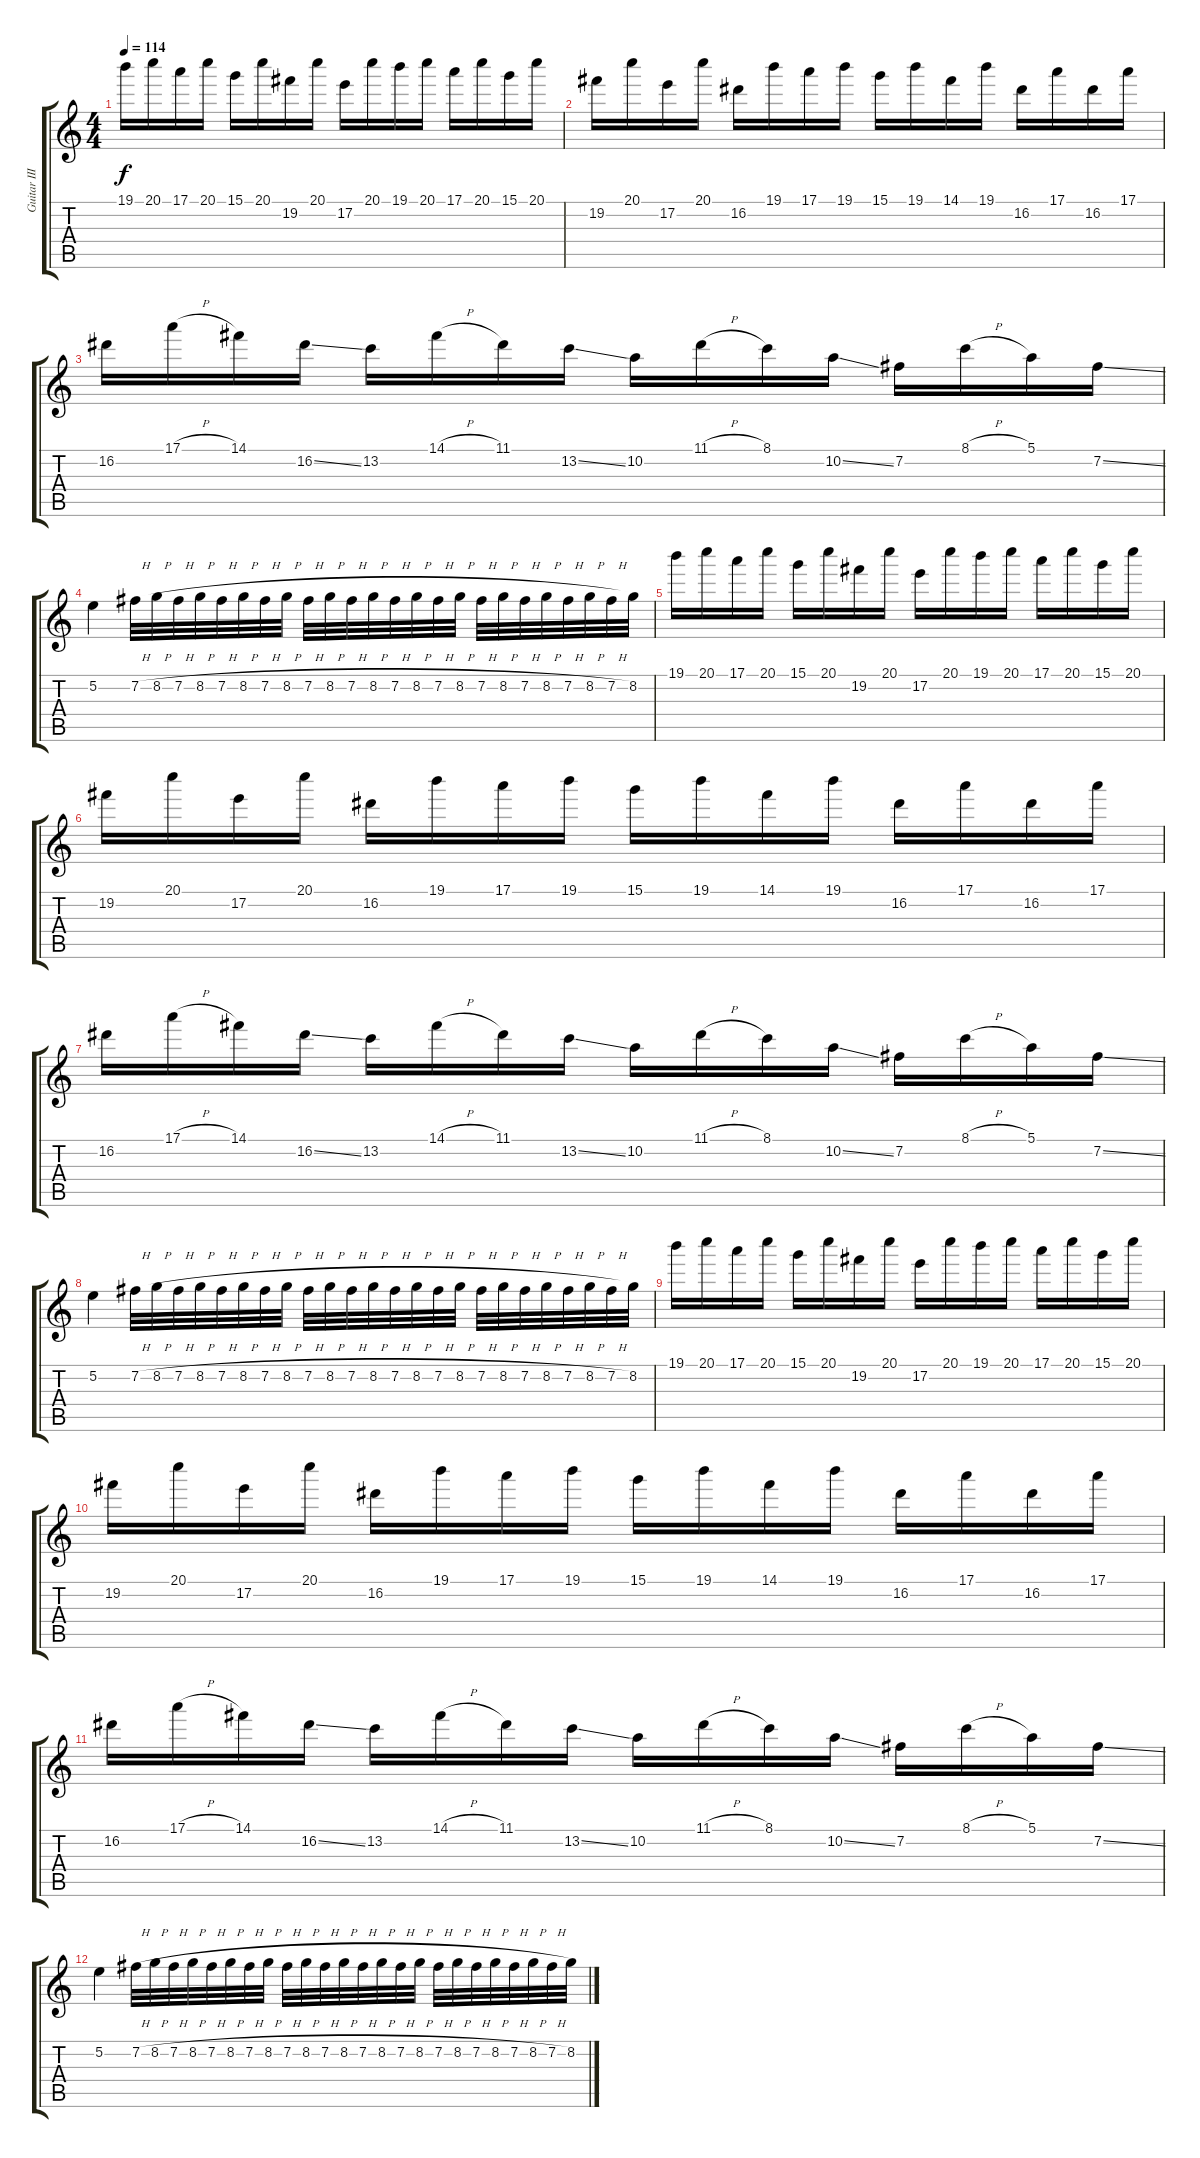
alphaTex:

\track ("Guitar III" "Guitar III") {instrument overdrivenguitar}
\staff {score tabs}
\tuning (E4 B3 G3 D3 A2 E2) {hide}
\ts (4 4)
\tempo 114
\clef g2
\ks c
19.1.16{dy f} 20.1.16 17.1.16 20.1.16 15.1.16 20.1.16 19.2.16 20.1.16 17.2.16 20.1.16 19.1.16 20.1.16 17.1.16 20.1.16 15.1.16 20.1.16 |
19.2.16 20.1.16 17.2.16 20.1.16 16.2.16 19.1.16 17.1.16 19.1.16 15.1.16 19.1.16 14.1.16 19.1.16 16.2.16 17.1.16 16.2.16 17.1.16 |
16.2.16 17.1{h}.16 14.1.16 16.2{ss}.16 13.2.16 14.1{h}.16 11.1.16 13.2{ss}.16 10.2.16 11.1{h}.16 8.1.16 10.2{ss}.16 7.2.16 8.1{h}.16 5.1.16 7.2{ss}.16 |
5.2.4{volume 5} 7.2{h}.32 8.2{h}.32 7.2{h}.32 8.2{h}.32 7.2{h}.32 8.2{h}.32 7.2{h}.32 8.2{h}.32 7.2{h}.32 8.2{h}.32 7.2{h}.32 8.2{h}.32 7.2{h}.32 8.2{h}.32 7.2{h}.32 8.2{h}.32 7.2{h}.32 8.2{h}.32 7.2{h}.32 8.2{h}.32 7.2{h}.32 8.2{h}.32 7.2{h}.32 8.2.32 |
19.1.16 20.1.16 17.1.16 20.1.16 15.1.16 20.1.16 19.2.16 20.1.16 17.2.16 20.1.16 19.1.16 20.1.16 17.1.16 20.1.16 15.1.16 20.1.16 |
19.2.16 20.1.16 17.2.16 20.1.16 16.2.16 19.1.16 17.1.16 19.1.16 15.1.16 19.1.16 14.1.16 19.1.16 16.2.16 17.1.16 16.2.16 17.1.16 |
16.2.16 17.1{h}.16 14.1.16 16.2{ss}.16 13.2.16 14.1{h}.16 11.1.16 13.2{ss}.16 10.2.16 11.1{h}.16 8.1.16 10.2{ss}.16 7.2.16 8.1{h}.16 5.1.16 7.2{ss}.16 |
5.2.4 7.2{h}.32 8.2{h}.32 7.2{h}.32 8.2{h}.32 7.2{h}.32 8.2{h}.32 7.2{h}.32 8.2{h}.32 7.2{h}.32 8.2{h}.32 7.2{h}.32 8.2{h}.32 7.2{h}.32 8.2{h}.32 7.2{h}.32 8.2{h}.32 7.2{h}.32 8.2{h}.32 7.2{h}.32 8.2{h}.32 7.2{h}.32 8.2{h}.32 7.2{h}.32 8.2.32 |
19.1.16{volume 0} 20.1.16 17.1.16 20.1.16 15.1.16 20.1.16 19.2.16 20.1.16 17.2.16 20.1.16 19.1.16 20.1.16 17.1.16 20.1.16 15.1.16 20.1.16 |
19.2.16 20.1.16 17.2.16 20.1.16 16.2.16 19.1.16 17.1.16 19.1.16 15.1.16 19.1.16 14.1.16 19.1.16 16.2.16 17.1.16 16.2.16 17.1.16 |
16.2.16 17.1{h}.16 14.1.16 16.2{ss}.16 13.2.16 14.1{h}.16 11.1.16 13.2{ss}.16 10.2.16 11.1{h}.16 8.1.16 10.2{ss}.16 7.2.16 8.1{h}.16 5.1.16 7.2{ss}.16 |
5.2.4 7.2{h}.32 8.2{h}.32 7.2{h}.32 8.2{h}.32 7.2{h}.32 8.2{h}.32 7.2{h}.32 8.2{h}.32 7.2{h}.32 8.2{h}.32 7.2{h}.32 8.2{h}.32 7.2{h}.32 8.2{h}.32 7.2{h}.32 8.2{h}.32 7.2{h}.32 8.2{h}.32 7.2{h}.32 8.2{h}.32 7.2{h}.32 8.2{h}.32 7.2{h}.32 8.2.32
